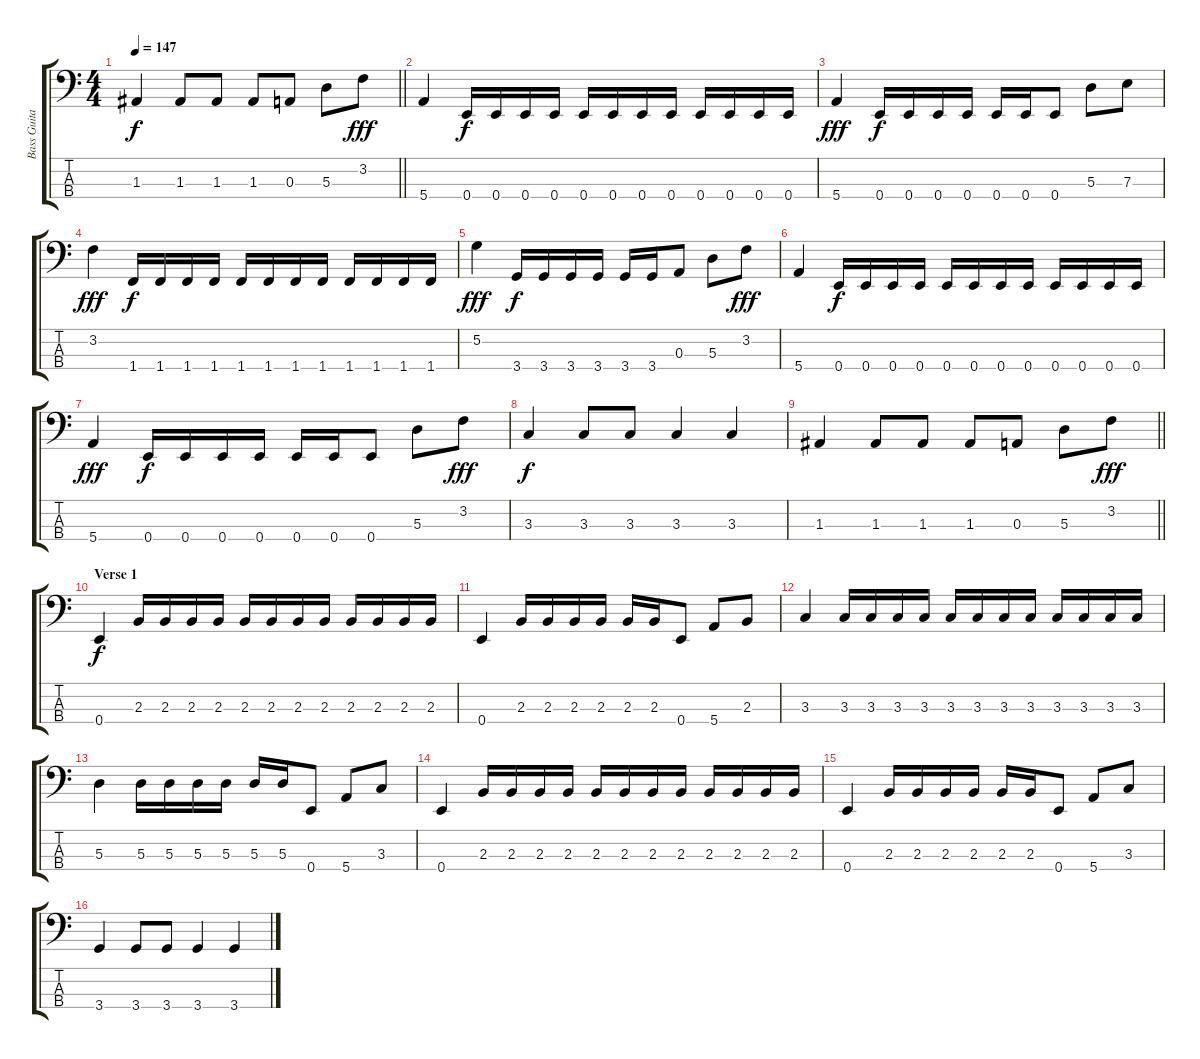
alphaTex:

\track ("Bass Guitar" "Bass Guita") {instrument electricbasspick}
\staff {score tabs}
\tuning (G2 D2 A1 E1) {hide}
\ts (4 4)
\tempo 147
\clef f4
\barLineRight lightlight
\ks c
1.3.4{dy f} 1.3.8 1.3.8 1.3.8 0.3.8 5.3.8 3.2.8{dy fff} |
5.4.4 0.4.16{dy f} 0.4.16 0.4.16 0.4.16 0.4.16 0.4.16 0.4.16 0.4.16 0.4.16 0.4.16 0.4.16 0.4.16 |
5.4.4{dy fff} 0.4.16{dy f} 0.4.16 0.4.16 0.4.16 0.4.16 0.4.16 0.4.8 5.3.8 7.3.8 |
3.2.4{dy fff} 1.4.16{dy f} 1.4.16 1.4.16 1.4.16 1.4.16 1.4.16 1.4.16 1.4.16 1.4.16 1.4.16 1.4.16 1.4.16 |
5.2.4{dy fff} 3.4.16{dy f} 3.4.16 3.4.16 3.4.16 3.4.16 3.4.16 0.3.8 5.3.8 3.2.8{dy fff} |
5.4.4 0.4.16{dy f} 0.4.16 0.4.16 0.4.16 0.4.16 0.4.16 0.4.16 0.4.16 0.4.16 0.4.16 0.4.16 0.4.16 |
5.4.4{dy fff} 0.4.16{dy f} 0.4.16 0.4.16 0.4.16 0.4.16 0.4.16 0.4.8 5.3.8 3.2.8{dy fff} |
3.3.4{dy f} 3.3.8 3.3.8 3.3.4 3.3.4 |
\barLineRight lightlight
1.3.4 1.3.8 1.3.8 1.3.8 0.3.8 5.3.8 3.2.8{dy fff} |
\section ("" "Verse 1")
0.4.4{dy f} 2.3.16 2.3.16 2.3.16 2.3.16 2.3.16 2.3.16 2.3.16 2.3.16 2.3.16 2.3.16 2.3.16 2.3.16 |
0.4.4 2.3.16 2.3.16 2.3.16 2.3.16 2.3.16 2.3.16 0.4.8 5.4.8 2.3.8 |
3.3.4 3.3.16 3.3.16 3.3.16 3.3.16 3.3.16 3.3.16 3.3.16 3.3.16 3.3.16 3.3.16 3.3.16 3.3.16 |
5.3.4 5.3.16 5.3.16 5.3.16 5.3.16 5.3.16 5.3.16 0.4.8 5.4.8 3.3.8 |
0.4.4 2.3.16 2.3.16 2.3.16 2.3.16 2.3.16 2.3.16 2.3.16 2.3.16 2.3.16 2.3.16 2.3.16 2.3.16 |
0.4.4 2.3.16 2.3.16 2.3.16 2.3.16 2.3.16 2.3.16 0.4.8 5.4.8 3.3.8 |
3.4.4 3.4.8 3.4.8 3.4.4 3.4.4
